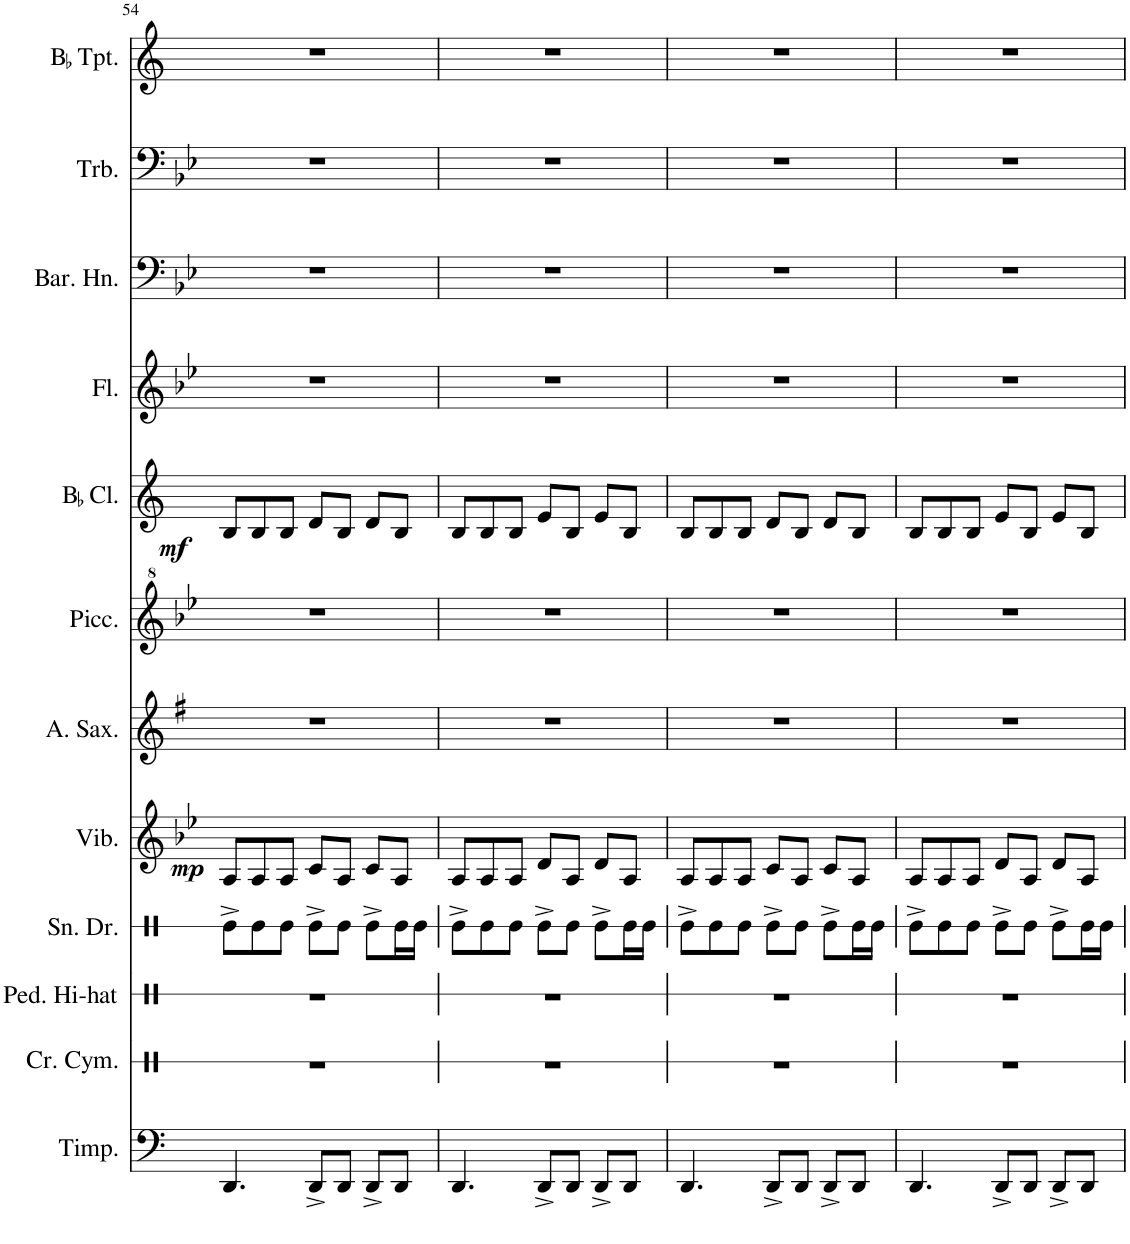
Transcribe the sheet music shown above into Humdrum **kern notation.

**kern	**kern	**kern	**kern	**kern	**dynam	**kern	**kern	**kern	**dynam	**kern	**kern	**kern	**kern
*part12	*part11	*part10	*part9	*part8	*part8	*part7	*part6	*part5	*part5	*part4	*part3	*part2	*part1
*staff12	*staff11	*staff10	*staff9	*staff8	*staff8	*staff7	*staff6	*staff5	*staff5	*staff4	*staff3	*staff2	*staff1
*I"Timpani	*I"Crash Cymbal	*I"Pedal Hi-hat	*I"Snare Drum	*I"Vibraphone	*	*I"Alto Saxophone	*I"Piccolo	*I"BaccidentalFlat Clarinet	*	*I"Flute	*I"Baritone Horn	*I"Trombone	*I"BaccidentalFlat Trumpet
*I'Timp.	*I'Cr. Cym.	*I'Ped. Hi-hat	*I'Sn. Dr.	*I'Vib.	*	*I'A. Sax.	*I'Picc.	*I'BaccidentalFlat Cl.	*	*I'Fl.	*I'Bar. Hn.	*I'Trb.	*I'BaccidentalFlat Tpt.
!!LO:PB:g=z
*clefF4	*clefX	*clefX	*clefX	*clefG2	*	*clefG2	*clefG^2	*clefG2	*	*clefG2	*clefF4	*clefF4	*clefG2
*	*	*	*	*	*	*Trd5c9	*Trd-7c-12	*Trd1c2	*	*	*Trd4c7	*	*Trd1c2
*k[]	*k[]	*k[]	*k[]	*k[b-e-]	*	*k[f#]	*k[b-e-]	*k[]	*	*k[b-e-]	*k[b-e-]	*k[b-e-]	*k[]
*M7/8	*M7/8	*M7/8	*M7/8	*M7/8	*	*M7/8	*M7/8	*M7/8	*	*M7/8	*M7/8	*M7/8	*M7/8
=54	=54	=54	=54	=54	=54	=54	=54	=54	=54	=54	=54	=54	=54
!	!	!	!	!	!LO:DY:b	!	!	!	!LO:DY:b	!	!	!	!
4.DD/	2..r	2..r	8Re^\L	8A/L	mp	2..r	2..r	8B/L	mf	2..r	2..r	2..r	2..r
.	.	.	8Re\	8A/	.	.	.	8B/	.	.	.	.	.
.	.	.	8Re\J	8A/J	.	.	.	8B/J	.	.	.	.	.
8DD^/L	.	.	8Re^\L	8c/L	.	.	.	8d/L	.	.	.	.	.
8DD/J	.	.	8Re\J	8A/J	.	.	.	8B/J	.	.	.	.	.
8DD^/L	.	.	8Re^\L	8c/L	.	.	.	8d/L	.	.	.	.	.
8DD/J	.	.	16Re\L	8A/J	.	.	.	8B/J	.	.	.	.	.
.	.	.	16Re\JJ	.	.	.	.	.	.	.	.	.	.
=55	=55	=55	=55	=55	=55	=55	=55	=55	=55	=55	=55	=55	=55
4.DD/	2..r	2..r	8Re^\L	8A/L	.	2..r	2..r	8B/L	.	2..r	2..r	2..r	2..r
.	.	.	8Re\	8A/	.	.	.	8B/	.	.	.	.	.
.	.	.	8Re\J	8A/J	.	.	.	8B/J	.	.	.	.	.
8DD^/L	.	.	8Re^\L	8d/L	.	.	.	8e/L	.	.	.	.	.
8DD/J	.	.	8Re\J	8A/J	.	.	.	8B/J	.	.	.	.	.
8DD^/L	.	.	8Re^\L	8d/L	.	.	.	8e/L	.	.	.	.	.
8DD/J	.	.	16Re\L	8A/J	.	.	.	8B/J	.	.	.	.	.
.	.	.	16Re\JJ	.	.	.	.	.	.	.	.	.	.
=56	=56	=56	=56	=56	=56	=56	=56	=56	=56	=56	=56	=56	=56
4.DD/	2..r	2..r	8Re^\L	8A/L	.	2..r	2..r	8B/L	.	2..r	2..r	2..r	2..r
.	.	.	8Re\	8A/	.	.	.	8B/	.	.	.	.	.
.	.	.	8Re\J	8A/J	.	.	.	8B/J	.	.	.	.	.
8DD^/L	.	.	8Re^\L	8c/L	.	.	.	8d/L	.	.	.	.	.
8DD/J	.	.	8Re\J	8A/J	.	.	.	8B/J	.	.	.	.	.
8DD^/L	.	.	8Re^\L	8c/L	.	.	.	8d/L	.	.	.	.	.
8DD/J	.	.	16Re\L	8A/J	.	.	.	8B/J	.	.	.	.	.
.	.	.	16Re\JJ	.	.	.	.	.	.	.	.	.	.
=57	=57	=57	=57	=57	=57	=57	=57	=57	=57	=57	=57	=57	=57
4.DD/	2..r	2..r	8Re^\L	8A/L	.	2..r	2..r	8B/L	.	2..r	2..r	2..r	2..r
.	.	.	8Re\	8A/	.	.	.	8B/	.	.	.	.	.
.	.	.	8Re\J	8A/J	.	.	.	8B/J	.	.	.	.	.
8DD^/L	.	.	8Re^\L	8d/L	.	.	.	8e/L	.	.	.	.	.
8DD/J	.	.	8Re\J	8A/J	.	.	.	8B/J	.	.	.	.	.
8DD^/L	.	.	8Re^\L	8d/L	.	.	.	8e/L	.	.	.	.	.
8DD/J	.	.	16Re\L	8A/J	.	.	.	8B/J	.	.	.	.	.
.	.	.	16Re\JJ	.	.	.	.	.	.	.	.	.	.
=	=	=	=	=	=	=	=	=	=	=	=	=	=
*-	*-	*-	*-	*-	*-	*-	*-	*-	*-	*-	*-	*-	*-
